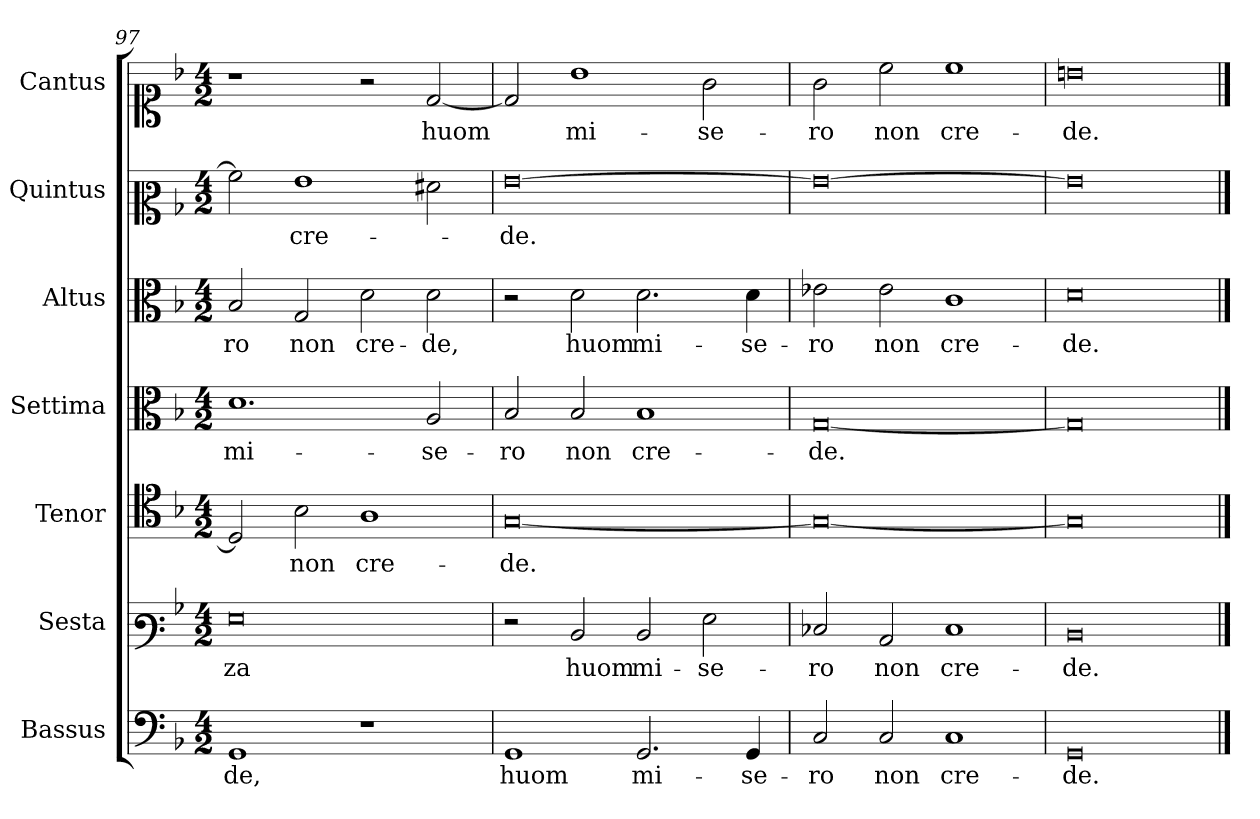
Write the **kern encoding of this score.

**kern	**text	**kern	**text	**kern	**text	**kern	**text	**kern	**text	**kern	**text	**kern	**text
*part7	*part7	*part6	*part6	*part5	*part5	*part4	*part4	*part3	*part3	*part2	*part2	*part1	*part1
*staff7	*staff7	*staff6	*staff6	*staff5	*staff5	*staff4	*staff4	*staff3	*staff3	*staff2	*staff2	*staff1	*staff1
*I"Bassus	*	*I"Sesta	*	*I"Tenor	*	*I"Settima	*	*I"Altus	*	*I"Quintus	*	*I"Cantus	*
*I'B.	*	*	*	*I'T.	*	*	*	*I'A.	*	*I'Q.	*	*I'C.	*
*clefF4	*	*clefF3	*	*clefC4	*	*clefC3	*	*clefC3	*	*clefC2	*	*clefC1	*
*k[b-]	*	*k[b-]	*	*k[b-]	*	*k[b-]	*	*k[b-]	*	*k[b-]	*	*k[b-]	*
*M4/2	*	*M4/2	*	*M4/2	*	*M4/2	*	*M4/2	*	*M4/2	*	*M4/2	*
=97	=97	=97	=97	=97	=97	=97	=97	=97	=97	=97	=97	=97	=97
1GG	-de,	0G	-za	2D/]	.	1.d	mi-	2B-/	-ro	2a\]	.	1r	.
.	.	.	.	2B-\	non	.	.	2G/	non	1g	cre-	.	.
1r	.	.	.	1A	cre-	.	.	2d\	cre-	.	.	2r	.
.	.	.	.	.	.	2A/	-se-	2d\	-de,	2f#X\	.	[2d/	huom
!!LO:PB:g=z
=98	=98	=98	=98	=98	=98	=98	=98	=98	=98	=98	=98	=98	=98
1GG	huom	2r	.	[0G	-de.	2B-/	-ro	2r	.	[0g	de.	2d/]	.
.	.	2D/	huom	.	.	2B-/	non	2d\	huom	.	.	1b-	mi-
2.GG/	mi-	2D/	mi-	.	.	1B-	cre-	2.d\	mi-	.	.	.	.
.	.	2G\	-se-	.	.	.	.	.	.	.	.	2g\	-se-
4GG/	-se-	.	.	.	.	.	.	4d\	-se-	.	.	.	.
=99	=99	=99	=99	=99	=99	=99	=99	=99	=99	=99	=99	=99	=99
2C/	-ro	2E-X/	-ro	0G_	.	[0G	-de.	2e-X\	-ro	0g_	.	2g\	-ro
2C/	non	2C/	non	.	.	.	.	2e-\	non	.	.	2cc\	non
1C	cre-	1E-	cre-	.	.	.	.	1c	cre-	.	.	1cc	cre-
=100	=100	=100	=100	=100	=100	=100	=100	=100	=100	=100	=100	=100	=100
0GG	-de.	0D	-de.	0G]	.	0G]	.	0d	-de.	0g]	.	0bn	-de.
==	==	==	==	==	==	==	==	==	==	==	==	==	==
*-	*-	*-	*-	*-	*-	*-	*-	*-	*-	*-	*-	*-	*-
